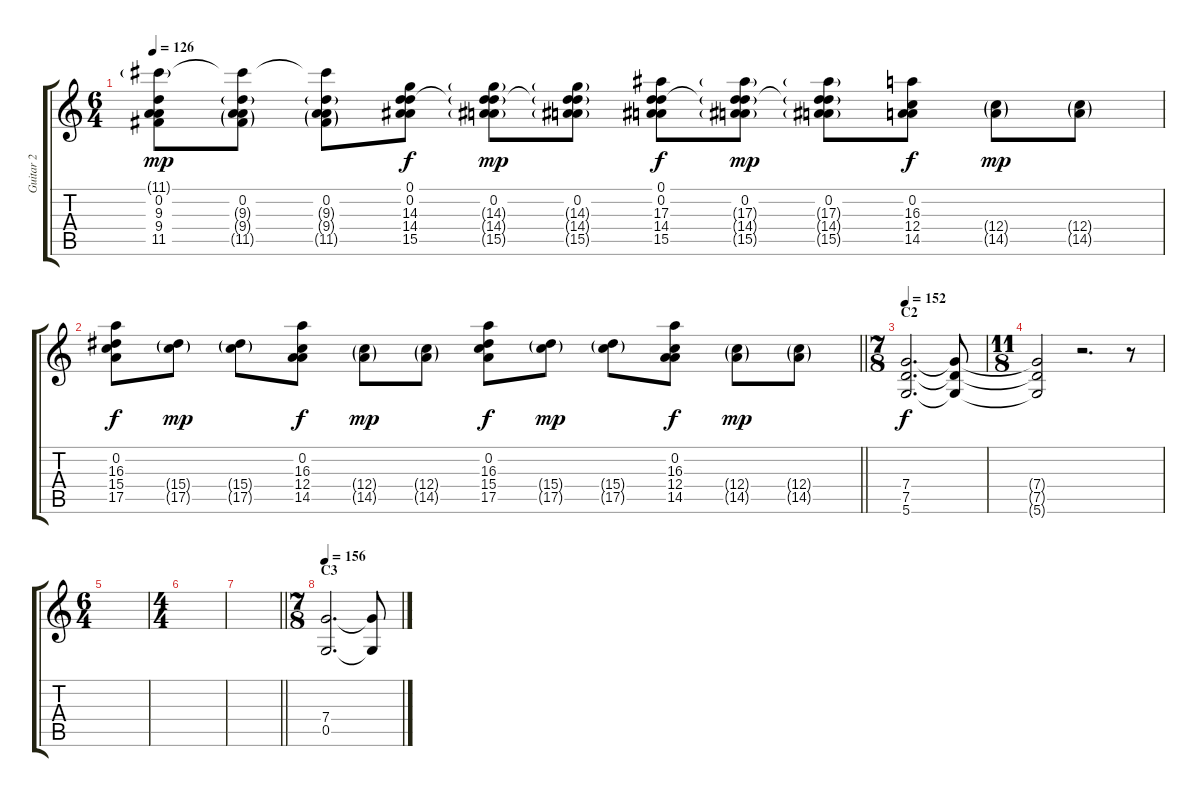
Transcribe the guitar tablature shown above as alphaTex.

\track ("Guitar 2" "Guitar 2") {instrument overdrivenguitar}
\staff {score tabs}
\tuning (D4 A3 F3 C3 G2 D2) {hide}
\ts (6 4)
\tempo 126
\clef g2
\ks c
(11.1{g} 0.2 9.3 9.4 11.5).8{dy mp} (11.1{t} 0.2 9.3{g} 9.4{g} 11.5{g}).8 (11.1{t} 0.2 9.3{g} 9.4{g} 11.5{g}).8 (0.1 0.2 14.3 14.4 15.5).8{dy f} (0.1{t} 0.2 14.3{g} 14.4{g} 15.5{g}).8{dy mp} (0.1{t} 0.2 14.3{g} 14.4{g} 15.5{g}).8 (0.1 0.2 17.3 14.4 15.5).8{dy f} (0.1{t} 0.2 17.3{g} 14.4{g} 15.5{g}).8{dy mp} (0.1{t} 0.2 17.3{g} 14.4{g} 15.5{g}).8 (0.2 16.3 12.4 14.5).8{dy f} (12.4{g} 14.5{g}).8{dy mp} (12.4{g} 14.5{g}).8 |
\barLineRight lightlight
(0.2 16.3 15.4 17.5).8{dy f} (15.4{g} 17.5{g}).8{dy mp} (15.4{g} 17.5{g}).8 (0.2 16.3 12.4 14.5).8{dy f} (12.4{g} 14.5{g}).8{dy mp} (12.4{g} 14.5{g}).8 (0.2 16.3 15.4 17.5).8{dy f} (15.4{g} 17.5{g}).8{dy mp} (15.4{g} 17.5{g}).8 (0.2 16.3 12.4 14.5).8{dy f} (12.4{g} 14.5{g}).8{dy mp} (12.4{g} 14.5{g}).8 |
\ts (7 8)
\section ("" "C2")
\tempo 152
(7.4 7.5 5.6).2{d dy f volume 0} (7.4{t} 7.5{t} 5.6{t}).8 |
\ts (11 8)
(7.4{t} 7.5{t} 5.6{t}).2 r.2{d} r.8 |
\ts (6 4)
|
\ts (4 4)
|
\barLineRight lightlight
|
\ts (7 8)
\section ("" "C3")
\tempo 156
(7.4 0.5).2{d volume 14} (7.4{t} 0.5{t}).8
